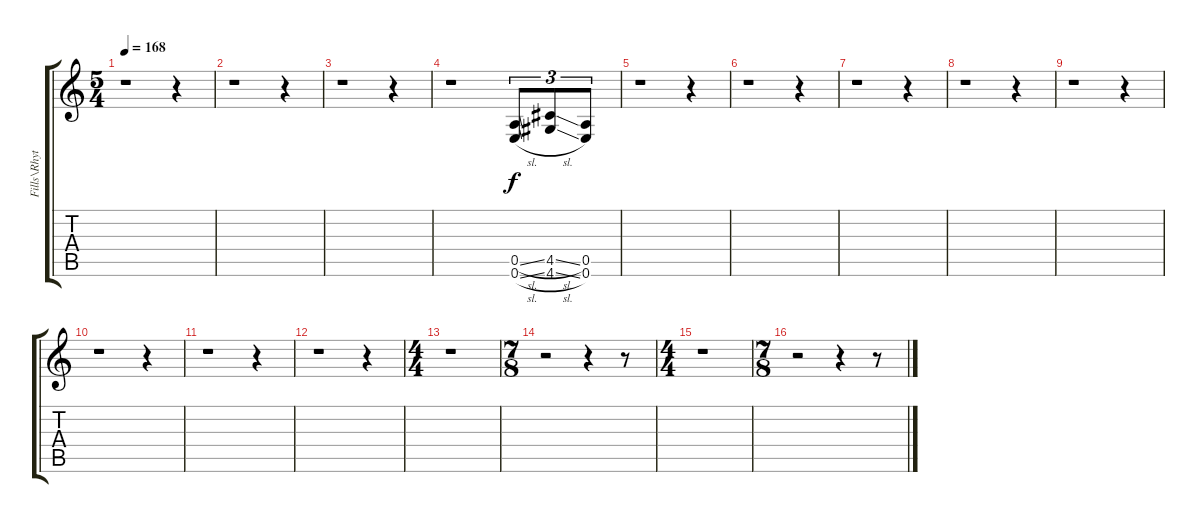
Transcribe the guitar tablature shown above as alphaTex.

\track ("Fills\\Rhythm" "Fills\\Rhyt") {instrument distortionguitar}
\staff {score tabs}
\tuning (E4 B3 G3 D3 A2 E2) {hide}
\ts (5 4)
\tempo 168
\clef g2
\ks c
r.1{dy f instrument distortionguitar} r.4 |
r.1 r.4 |
r.1 r.4 |
r.1 (0.5{sl} 0.6{sl}).8{tu (3 2)} (4.5{sl} 4.6{sl}).8{tu (3 2)} (0.5 0.6).8{tu (3 2)} |
r.1 r.4 |
r.1 r.4 |
r.1 r.4 |
r.1 r.4 |
r.1 r.4 |
r.1 r.4 |
r.1 r.4 |
r.1 r.4 |
\ts (4 4)
r.1 |
\ts (7 8)
r.2 r.4 r.8 |
\ts (4 4)
r.1 |
\ts (7 8)
r.2 r.4 r.8
